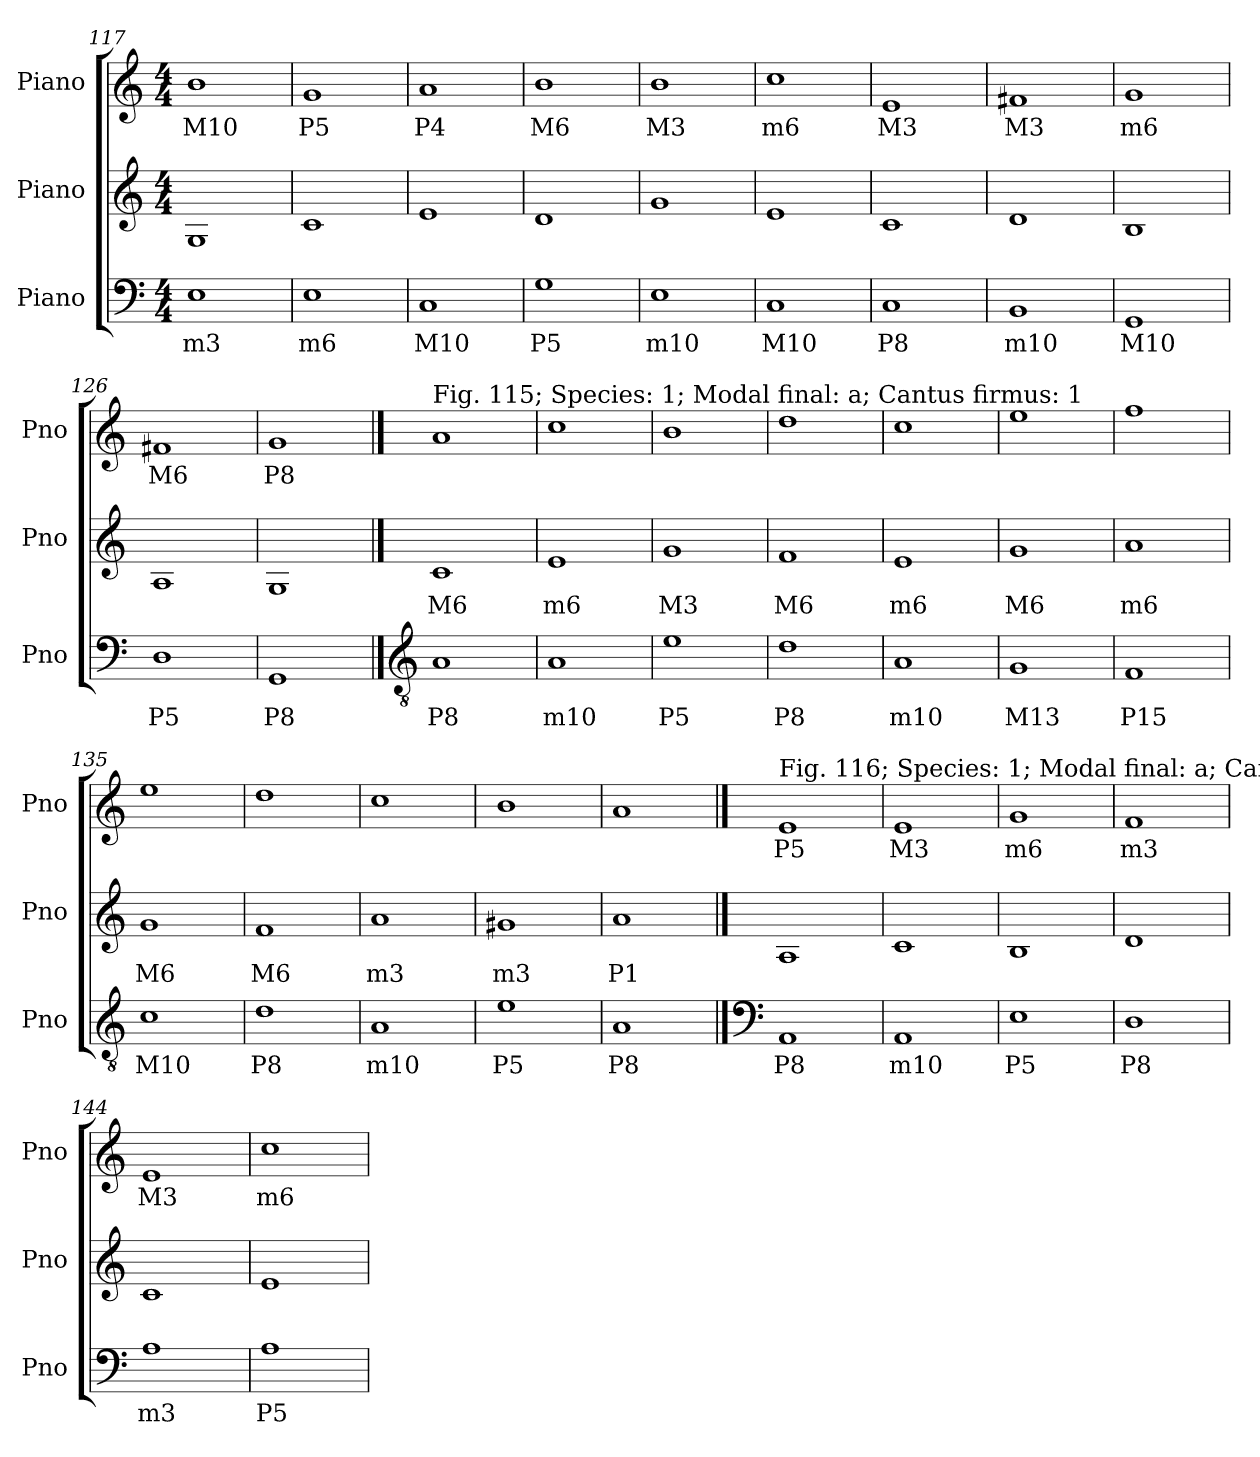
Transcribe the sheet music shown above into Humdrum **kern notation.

**kern	**text	**kern	**text	**kern	**text
*part3	*part3	*part2	*part2	*part1	*part1
*staff3	*staff3	*staff2	*staff2	*staff1	*staff1
*I"Piano	*	*I"Piano	*	*I"Piano	*
*I'Pno	*	*I'Pno	*	*I'Pno	*
*clefF4	*	*clefG2	*	*clefG2	*
*k[]	*	*k[]	*	*k[]	*
*M4/4	*	*M4/4	*	*M4/4	*
=117	=117	=117	=117	=117	=117
!	!LO:LY:b	!	!	!	!LO:LY:b
1E	m3	1G	.	1b	M10
=118	=118	=118	=118	=118	=118
!	!LO:LY:b	!	!	!	!LO:LY:b
1E	m6	1c	.	1g	P5
=119	=119	=119	=119	=119	=119
!	!LO:LY:b	!	!	!	!LO:LY:b
1C	M10	1e	.	1a	P4
=120	=120	=120	=120	=120	=120
!	!LO:LY:b	!	!	!	!LO:LY:b
1G	P5	1d	.	1b	M6
=121	=121	=121	=121	=121	=121
!	!LO:LY:b	!	!	!	!LO:LY:b
1E	m10	1g	.	1b	M3
=122	=122	=122	=122	=122	=122
!	!LO:LY:b	!	!	!	!LO:LY:b
1C	M10	1e	.	1cc	m6
=123	=123	=123	=123	=123	=123
!	!LO:LY:b	!	!	!	!LO:LY:b
1C	P8	1c	.	1e	M3
=124	=124	=124	=124	=124	=124
!	!LO:LY:b	!	!	!	!LO:LY:b
1BB	m10	1d	.	1f#X	M3
=125	=125	=125	=125	=125	=125
!	!LO:LY:b	!	!	!	!LO:LY:b
1GG	M10	1B	.	1g	m6
=126	=126	=126	=126	=126	=126
!	!LO:LY:b	!	!	!	!LO:LY:b
1D	P5	1A	.	1f#X	M6
=127	=127	=127	=127	=127	=127
!	!LO:LY:b	!	!	!	!LO:LY:b
1GG	P8	1G	.	1g	P8
!!LO:LB:g=z
==128	==128	==128	==128	==128	==128
*clefGv2	*	*	*	*	*
!	!	!	!	!LO:TX:a:t=Fig. 115; Species&colon; 1; Modal final&colon; a; Cantus firmus&colon; 1	!
!	!LO:LY:b	!	!LO:LY:b	!	!
1A	P8	1c	M6	1a	.
=129	=129	=129	=129	=129	=129
!	!LO:LY:b	!	!LO:LY:b	!	!
1A	m10	1e	m6	1cc	.
=130	=130	=130	=130	=130	=130
!	!LO:LY:b	!	!LO:LY:b	!	!
1e	P5	1g	M3	1b	.
=131	=131	=131	=131	=131	=131
!	!LO:LY:b	!	!LO:LY:b	!	!
1d	P8	1f	M6	1dd	.
=132	=132	=132	=132	=132	=132
!	!LO:LY:b	!	!LO:LY:b	!	!
1A	m10	1e	m6	1cc	.
=133	=133	=133	=133	=133	=133
!	!LO:LY:b	!	!LO:LY:b	!	!
1G	M13	1g	M6	1ee	.
=134	=134	=134	=134	=134	=134
!	!LO:LY:b	!	!LO:LY:b	!	!
1F	P15	1a	m6	1ff	.
=135	=135	=135	=135	=135	=135
!	!LO:LY:b	!	!LO:LY:b	!	!
1c	M10	1g	M6	1ee	.
=136	=136	=136	=136	=136	=136
!	!LO:LY:b	!	!LO:LY:b	!	!
1d	P8	1f	M6	1dd	.
=137	=137	=137	=137	=137	=137
!	!LO:LY:b	!	!LO:LY:b	!	!
1A	m10	1a	m3	1cc	.
=138	=138	=138	=138	=138	=138
!	!LO:LY:b	!	!LO:LY:b	!	!
1e	P5	1g#X	m3	1b	.
=139	=139	=139	=139	=139	=139
!	!LO:LY:b	!	!LO:LY:b	!	!
1A	P8	1a	P1	1a	.
!!LO:PB:g=z
==140	==140	==140	==140	==140	==140
*clefF4	*	*	*	*	*
!	!	!	!	!LO:TX:a:t=Fig. 116; Species&colon; 1; Modal final&colon; a; Cantus firmus&colon; 2	!
!	!LO:LY:b	!	!	!	!LO:LY:b
1AA	P8	1A	.	1e	P5
=141	=141	=141	=141	=141	=141
!	!LO:LY:b	!	!	!	!LO:LY:b
1AA	m10	1c	.	1e	M3
=142	=142	=142	=142	=142	=142
!	!LO:LY:b	!	!	!	!LO:LY:b
1E	P5	1B	.	1g	m6
=143	=143	=143	=143	=143	=143
!	!LO:LY:b	!	!	!	!LO:LY:b
1D	P8	1d	.	1f	m3
=144	=144	=144	=144	=144	=144
!	!LO:LY:b	!	!	!	!LO:LY:b
1A	m3	1c	.	1e	M3
=145	=145	=145	=145	=145	=145
!	!LO:LY:b	!	!	!	!LO:LY:b
1A	P5	1e	.	1cc	m6
=	=	=	=	=	=
*-	*-	*-	*-	*-	*-
